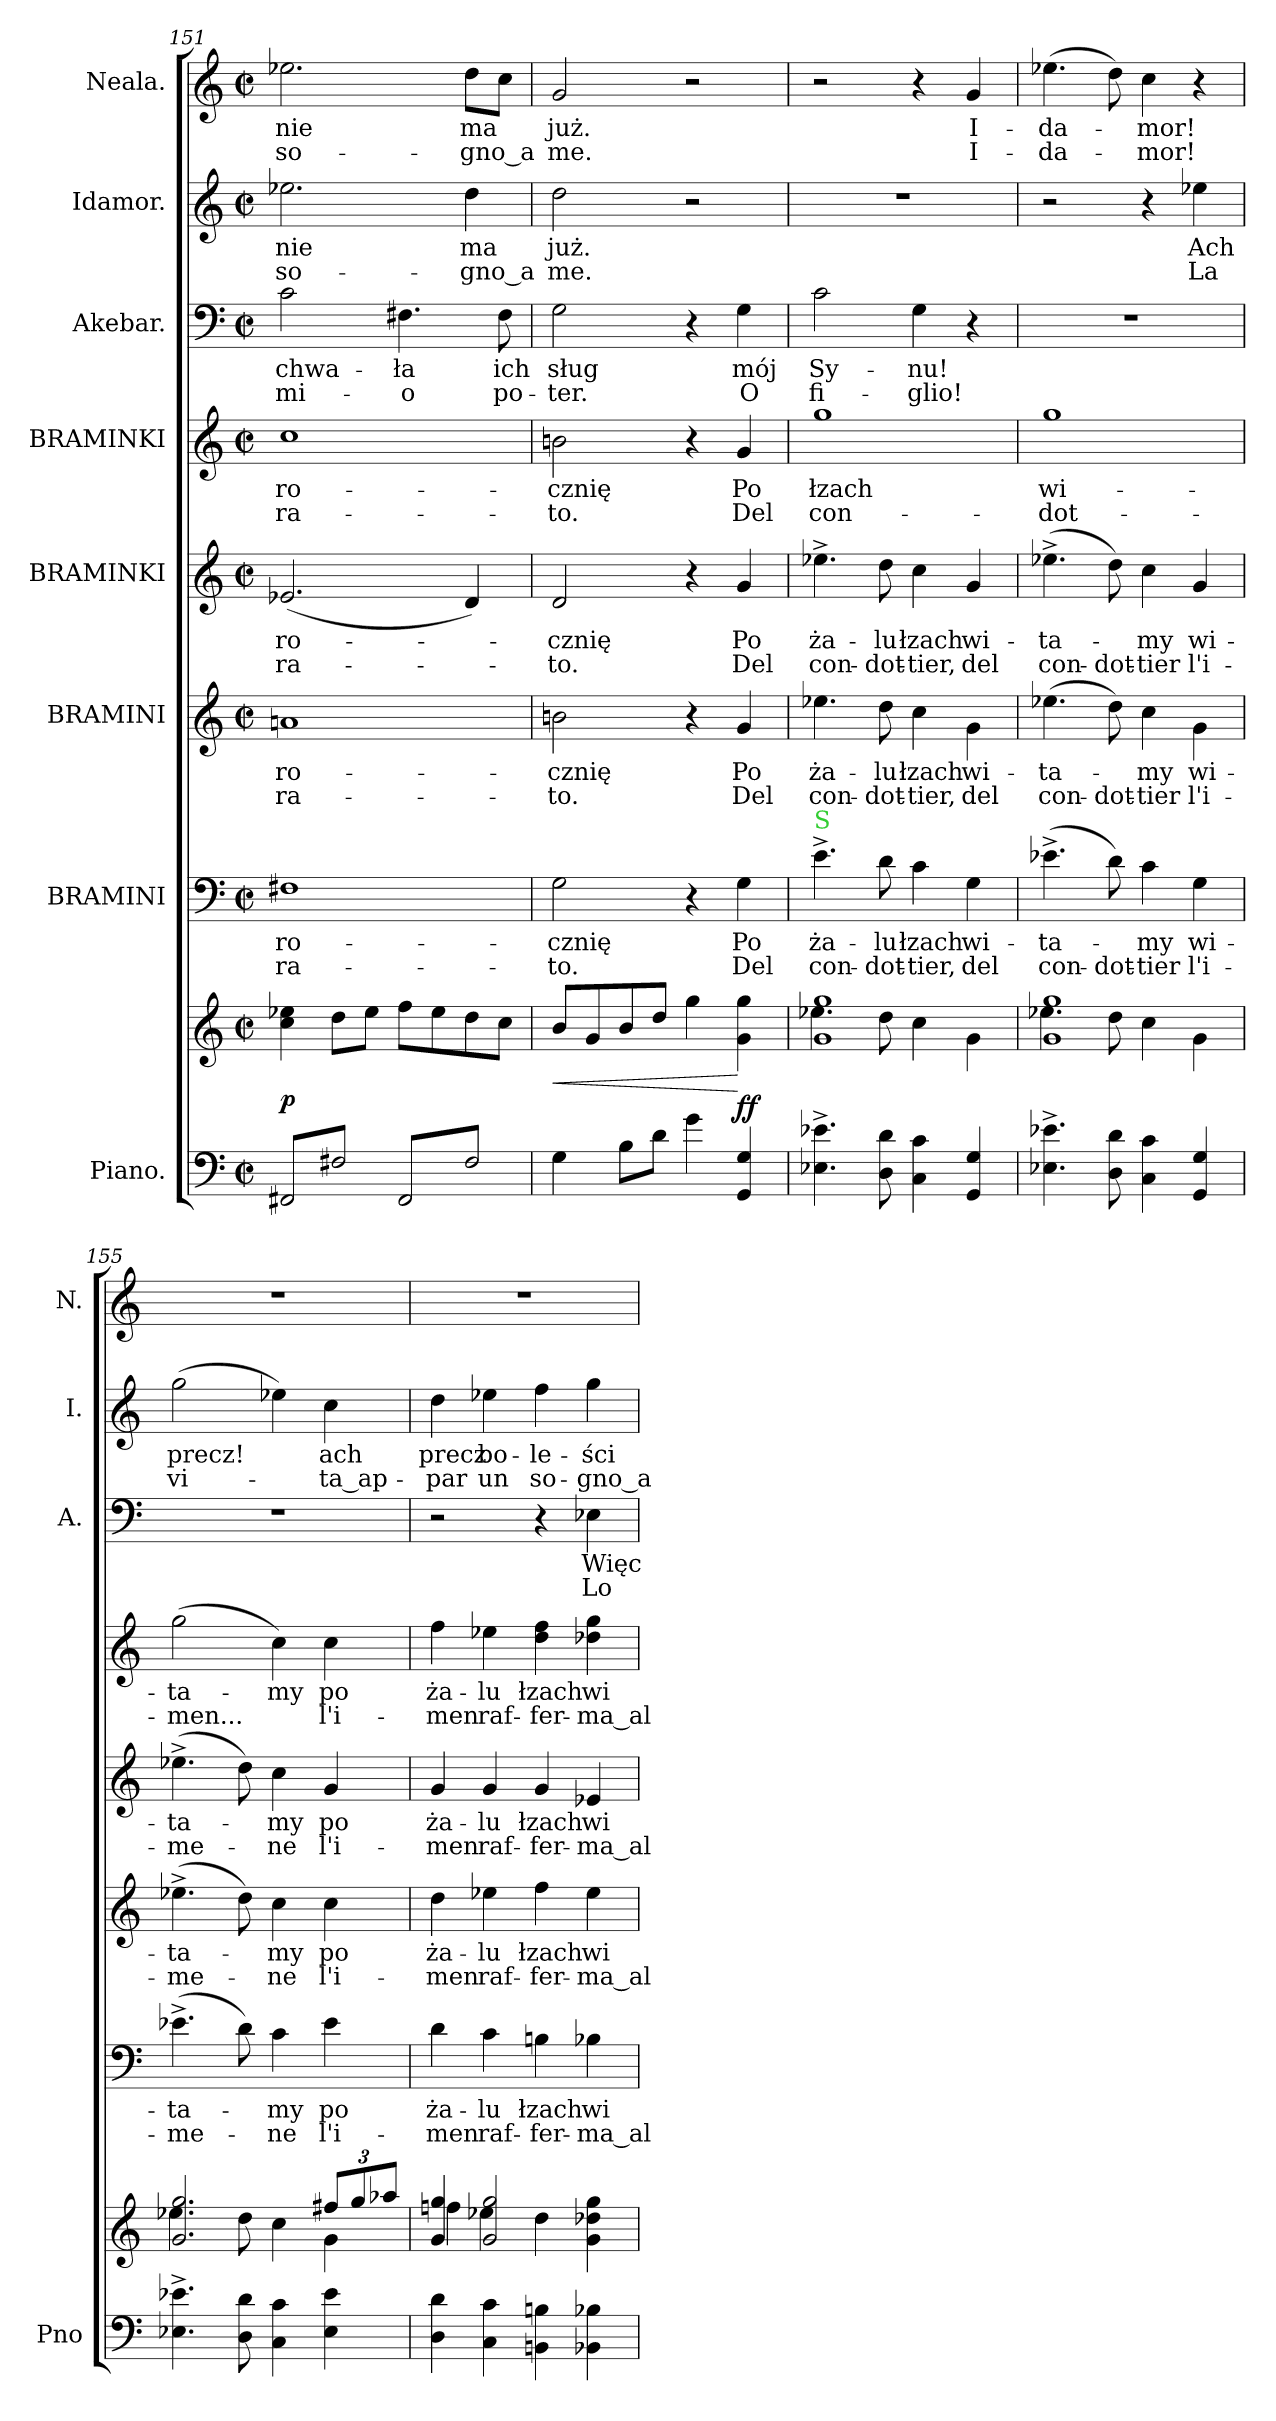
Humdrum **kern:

**kern	**kern	**dynam	**kern	**text	**text	**kern	**text	**text	**kern	**text	**text	**kern	**text	**text	**kern	**text	**text	**kern	**text	**text	**kern	**text	**text
*part8	*part8	*part8	*part7	*part7	*part7	*part6	*part6	*part6	*part5	*part5	*part5	*part4	*part4	*part4	*part3	*part3	*part3	*part2	*part2	*part2	*part1	*part1	*part1
*staff9	*staff8	*staff8/9	*staff7	*staff7	*staff7	*staff6	*staff6	*staff6	*staff5	*staff5	*staff5	*staff4	*staff4	*staff4	*staff3	*staff3	*staff3	*staff2	*staff2	*staff2	*staff1	*staff1	*staff1
*I"Piano.	*	*	*I"BRAMINI	*	*	*I"BRAMINI	*	*	*I"BRAMINKI	*	*	*I"BRAMINKI	*	*	*I"Akebar.	*	*	*I"Idamor.	*	*	*I"Neala.	*	*
*I'Pno	*	*	*	*	*	*	*	*	*	*	*	*	*	*	*I'A.	*	*	*I'I.	*	*	*I'N.	*	*
*clefF4	*clefG2	*	*clefF4	*	*	*clefG2	*	*	*clefG2	*	*	*clefG2	*	*	*clefF4	*	*	*clefG2	*	*	*clefG2	*	*
*	*	*	*	*	*	*ITrd8c12	*	*	*	*	*	*	*	*	*	*	*	*ITrd8c12	*	*	*	*	*
*k[]	*k[]	*	*k[]	*	*	*k[]	*	*	*k[]	*	*	*k[]	*	*	*k[]	*	*	*k[]	*	*	*k[]	*	*
*a:	*a:	*	*a:	*	*	*a:	*	*	*a:	*	*	*a:	*	*	*a:	*	*	*a:	*	*	*a:	*	*
*M2/2	*M2/2	*	*M2/2	*	*	*M2/2	*	*	*M2/2	*	*	*M2/2	*	*	*M2/2	*	*	*M2/2	*	*	*M2/2	*	*
*met(c|)	*met(c|)	*	*met(c|)	*	*	*met(c|)	*	*	*met(c|)	*	*	*met(c|)	*	*	*met(c|)	*	*	*met(c|)	*	*	*met(c|)	*	*
=151	=151	=151	=151	=151	=151	=151	=151	=151	=151	=151	=151	=151	=151	=151	=151	=151	=151	=151	=151	=151	=151	=151	=151
*tremolo	*	*	*	*	*	*	*	*	*	*	*	*	*	*	*	*	*	*	*	*	*	*	*
8FF#X/L	4cc\ 4ee-X\	p	1F#X	-ro-	-ra-	1An	-ro-	-ra-	(2.e-X/	-ro-	-ra-	1cc	-ro-	-ra-	2c\	chwa-	mi-	2.e-X\	nie	so-	2.ee-X\	nie	so-
8F#X/	.	.	.	.	.	.	.	.	.	.	.	.	.	.	.	.	.	.	.	.	.	.	.
8FF#X/	8dd\L	.	.	.	.	.	.	.	.	.	.	.	.	.	.	.	.	.	.	.	.	.	.
8F#X/J	8ee-\J	.	.	.	.	.	.	.	.	.	.	.	.	.	.	.	.	.	.	.	.	.	.
8FF#/L	8ff\L	.	.	.	.	.	.	.	.	.	.	.	.	.	4.F#X\	-ła	-o	.	.	.	.	.	.
8F#/	8ee-\	.	.	.	.	.	.	.	.	.	.	.	.	.	.	.	.	.	.	.	.	.	.
8FF#/	8dd\	.	.	.	.	.	.	.	4d/)	.	.	.	.	.	.	.	.	4d\	ma	-gno_a	8dd\L	ma	-gno_a
8F#/J	8cc\J	.	.	.	.	.	.	.	.	.	.	.	.	.	8F#\	ich	po-	.	.	.	8cc\J	.	.
*Xtremolo	*	*	*	*	*	*	*	*	*	*	*	*	*	*	*	*	*	*	*	*	*	*	*
=152	=152	=152	=152	=152	=152	=152	=152	=152	=152	=152	=152	=152	=152	=152	=152	=152	=152	=152	=152	=152	=152	=152	=152
!	!	!LO:HP:b	!	!	!	!	!	!	!	!	!	!	!	!	!	!	!	!	!	!	!	!	!
4G\	8b/L	<	2G\	-cznię	-to.	2Bn\	-cznię	-to.	2d/	-cznię	-to.	2bn\	-cznię	-to.	2G\	sług	-ter.	2d\	już.	me.	2g/	już.	me.
.	8g/	.	.	.	.	.	.	.	.	.	.	.	.	.	.	.	.	.	.	.	.	.	.
8B\L	8b/	.	.	.	.	.	.	.	.	.	.	.	.	.	.	.	.	.	.	.	.	.	.
8d\J	8dd/J	.	.	.	.	.	.	.	.	.	.	.	.	.	.	.	.	.	.	.	.	.	.
4g\	4gg\	.	4r	.	.	4r	.	.	4r	.	.	4r	.	.	4r	.	.	2r	.	.	2r	.	.
4GG/ 4G/	4g\ 4gg\	[ ff	4G\	Po	Del	4G/	Po	Del	4g/	Po	Del	4g/	Po	Del	4G\	mój	O	.	.	.	.	.	.
=153	=153	=153	=153	=153	=153	=153	=153	=153	=153	=153	=153	=153	=153	=153	=153	=153	=153	=153	=153	=153	=153	=153	=153
*	*^	*	*	*	*	*	*	*	*	*	*	*	*	*	*	*	*	*	*	*	*	*	*
!	!	!	!	!LO:TX:a:color=limegreen:t=S	!	!	!	!	!	!	!	!	!	!	!	!	!	!	!	!	!	!	!	!
4.E-X^\ 4.e-X^\	1g 1gg	4.ee-X\	.	4.e^\	ża-	con-	4.e-X\	ża-	con-	4.ee-X^\	ża-	con-	1gg	łzach	con-	2c\	Sy-	fi-	1r	.	.	2r	.	.
8D\ 8d\	.	8dd\	.	8d\	-lu	-dot-	8d\	-lu	-dot-	8dd\	-lu	-dot-	.	.	.	.	.	.	.	.	.	.	.	.
4C\ 4c\	.	4cc\	.	4c\	łzach	-tier,	4c\	łzach	-tier,	4cc\	łzach	-tier,	.	.	.	4G\	-nu!	-glio!	.	.	.	4r	.	.
4GG/ 4G/	.	4g\	.	4G\	wi-	del	4G\	wi-	del	4g/	wi-	del	.	.	.	4r	.	.	.	.	.	4g/	I-	I-
=154	=154	=154	=154	=154	=154	=154	=154	=154	=154	=154	=154	=154	=154	=154	=154	=154	=154	=154	=154	=154	=154	=154	=154	=154
4.E-X^\ 4.e-X^\	1g 1gg	4.ee-X\	.	(4.e-X^\	-ta-	con-	(4.e-X\	-ta-	con-	(4.ee-X^\	-ta-	con-	1gg	wi-	-dot-	1r	.	.	2r	.	.	(4.ee-X\	-da-	-da-
8D\ 8d\	.	8dd\	.	8d\)	.	-dot-	8d\)	.	-dot-	8dd\)	.	-dot-	.	.	.	.	.	.	.	.	.	8dd\)	.	.
4C\ 4c\	.	4cc\	.	4c\	-my	-tier	4c\	-my	-tier	4cc\	-my	-tier	.	.	.	.	.	.	4r	.	.	4cc\	-mor!	-mor!
4GG/ 4G/	.	4g\	.	4G\	wi-	l'i-	4G\	wi-	l'i-	4g/	wi-	l'i-	.	.	.	.	.	.	4e-X\	Ach	La	4r	.	.
=155	=155	=155	=155	=155	=155	=155	=155	=155	=155	=155	=155	=155	=155	=155	=155	=155	=155	=155	=155	=155	=155	=155	=155	=155
4.E-X^\ 4.e-X^\	2.g/ 2.gg/	4.ee-X\	.	(4.e-X^\	-ta-	-me-	(4.e-X^\	-ta-	-me-	(4.ee-X^\	-ta-	-me-	(2gg\	-ta-	men...	1r	.	.	(2g\	precz!	vi-	1r	.	.
8D\ 8d\	.	8dd\	.	8d\)	.	.	8d\)	.	.	8dd\)	.	.	.	.	.	.	.	.	.	.	.	.	.	.
4C\ 4c\	.	4cc\	.	4c\	-my	-ne	4c\	-my	-ne	4cc\	-my	-ne	4cc\)	-my	.	.	.	.	4e-X\)	.	.	.	.	.
4E-\ 4e-\	12ff#X/L	4g\	.	4e-\	po	l'i-	4c\	po	l'i-	4g/	po	l'i-	4cc\	po	l'i-	.	.	.	4c\	ach	-ta_ap-	.	.	.
.	12gg/	.	.	.	.	.	.	.	.	.	.	.	.	.	.	.	.	.	.	.	.	.	.	.
.	12aa-X/J	.	.	.	.	.	.	.	.	.	.	.	.	.	.	.	.	.	.	.	.	.	.	.
=156	=156	=156	=156	=156	=156	=156	=156	=156	=156	=156	=156	=156	=156	=156	=156	=156	=156	=156	=156	=156	=156	=156	=156	=156
4D\ 4d\	4g/ 4gg/	4ffn\	.	4d\	ża-	-men	4d\	ża-	-men	4g/	ża-	-men	4ff\	ża-	-men	2r	.	.	4d\	precz	-par	1r	.	.
4C\ 4c\	2g/ 2gg/	4ee-X\	.	4c\	-lu	raf-	4e-X\	-lu	raf-	4g/	-lu	raf-	4ee-X\	-lu	raf-	.	.	.	4e-X\	bo-	un	.	.	.
4BBn\ 4Bn\	.	4dd\	.	4Bn\	łzach	-fer-	4f\	łzach	-fer-	4g/	łzach	-fer-	4dd\ 4ff\	łzach	-fer-	4r	.	.	4f\	-le-	so-	.	.	.
4BB-X\ 4B-X\	4g\ 4dd-X\ 4gg\	4ryy	.	4B-X\	wi-	-ma_al	4e-\	wi-	-ma_al	4e-X/	wi-	-ma_al	4dd-X\ 4gg\	wi-	-ma_al	4E-X\	Więc	Lo	4g\	-ści	-gno_a	.	.	.
*	*v	*v	*	*	*	*	*	*	*	*	*	*	*	*	*	*	*	*	*	*	*	*	*	*
=	=	=	=	=	=	=	=	=	=	=	=	=	=	=	=	=	=	=	=	=	=	=	=
*-	*-	*-	*-	*-	*-	*-	*-	*-	*-	*-	*-	*-	*-	*-	*-	*-	*-	*-	*-	*-	*-	*-	*-
